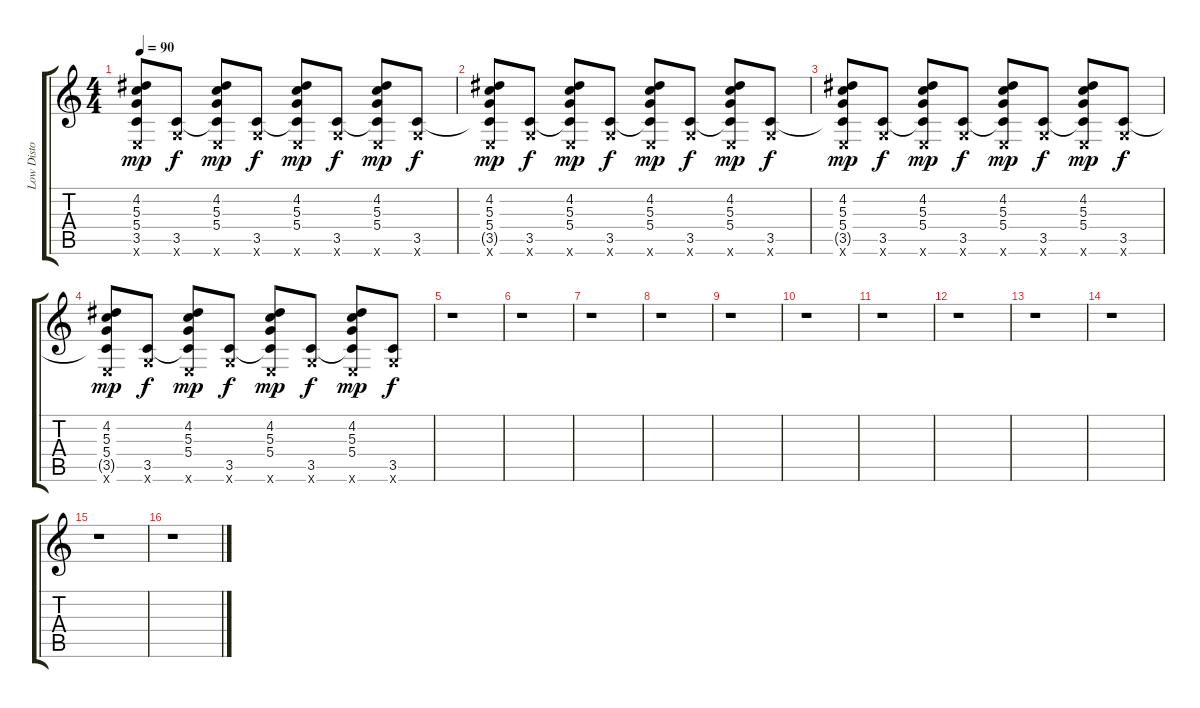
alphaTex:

\track ("Low Disto" "Low Disto") {instrument distortionguitar}
\staff {score tabs}
\tuning (E4 B3 G3 D3 A2 E2) {hide}
\ts (4 4)
\tempo 90
\clef g2
\ks c
(4.2 5.3 5.4 3.5{t} 0.6{x}).8{dy mp} (3.5 3.6{x}).8{dy f} (4.2 5.3 5.4 3.5{t} 0.6{x}).8{dy mp} (3.5 3.6{x}).8{dy f} (4.2 5.3 5.4 3.5{t} 0.6{x}).8{dy mp} (3.5 3.6{x}).8{dy f} (4.2 5.3 5.4 3.5{t} 0.6{x}).8{dy mp} (3.5 3.6{x}).8{dy f} |
(4.2 5.3 5.4 3.5{t} 0.6{x}).8{dy mp} (3.5 3.6{x}).8{dy f} (4.2 5.3 5.4 3.5{t} 0.6{x}).8{dy mp} (3.5 3.6{x}).8{dy f} (4.2 5.3 5.4 3.5{t} 0.6{x}).8{dy mp} (3.5 3.6{x}).8{dy f} (4.2 5.3 5.4 3.5{t} 0.6{x}).8{dy mp} (3.5 3.6{x}).8{dy f} |
(4.2 5.3 5.4 3.5{t} 0.6{x}).8{dy mp} (3.5 3.6{x}).8{dy f} (4.2 5.3 5.4 3.5{t} 0.6{x}).8{dy mp} (3.5 3.6{x}).8{dy f} (4.2 5.3 5.4 3.5{t} 0.6{x}).8{dy mp} (3.5 3.6{x}).8{dy f} (4.2 5.3 5.4 3.5{t} 0.6{x}).8{dy mp} (3.5 3.6{x}).8{dy f} |
(4.2 5.3 5.4 3.5{t} 0.6{x}).8{dy mp} (3.5 3.6{x}).8{dy f} (4.2 5.3 5.4 3.5{t} 0.6{x}).8{dy mp} (3.5 3.6{x}).8{dy f} (4.2 5.3 5.4 3.5{t} 0.6{x}).8{dy mp} (3.5 3.6{x}).8{dy f} (4.2 5.3 5.4 3.5{t} 0.6{x}).8{dy mp} (3.5 3.6{x}).8{dy f} |
r.1 |
r.1 |
r.1 |
r.1 |
r.1 |
r.1 |
r.1 |
r.1 |
r.1 |
r.1 |
r.1 |
r.1
